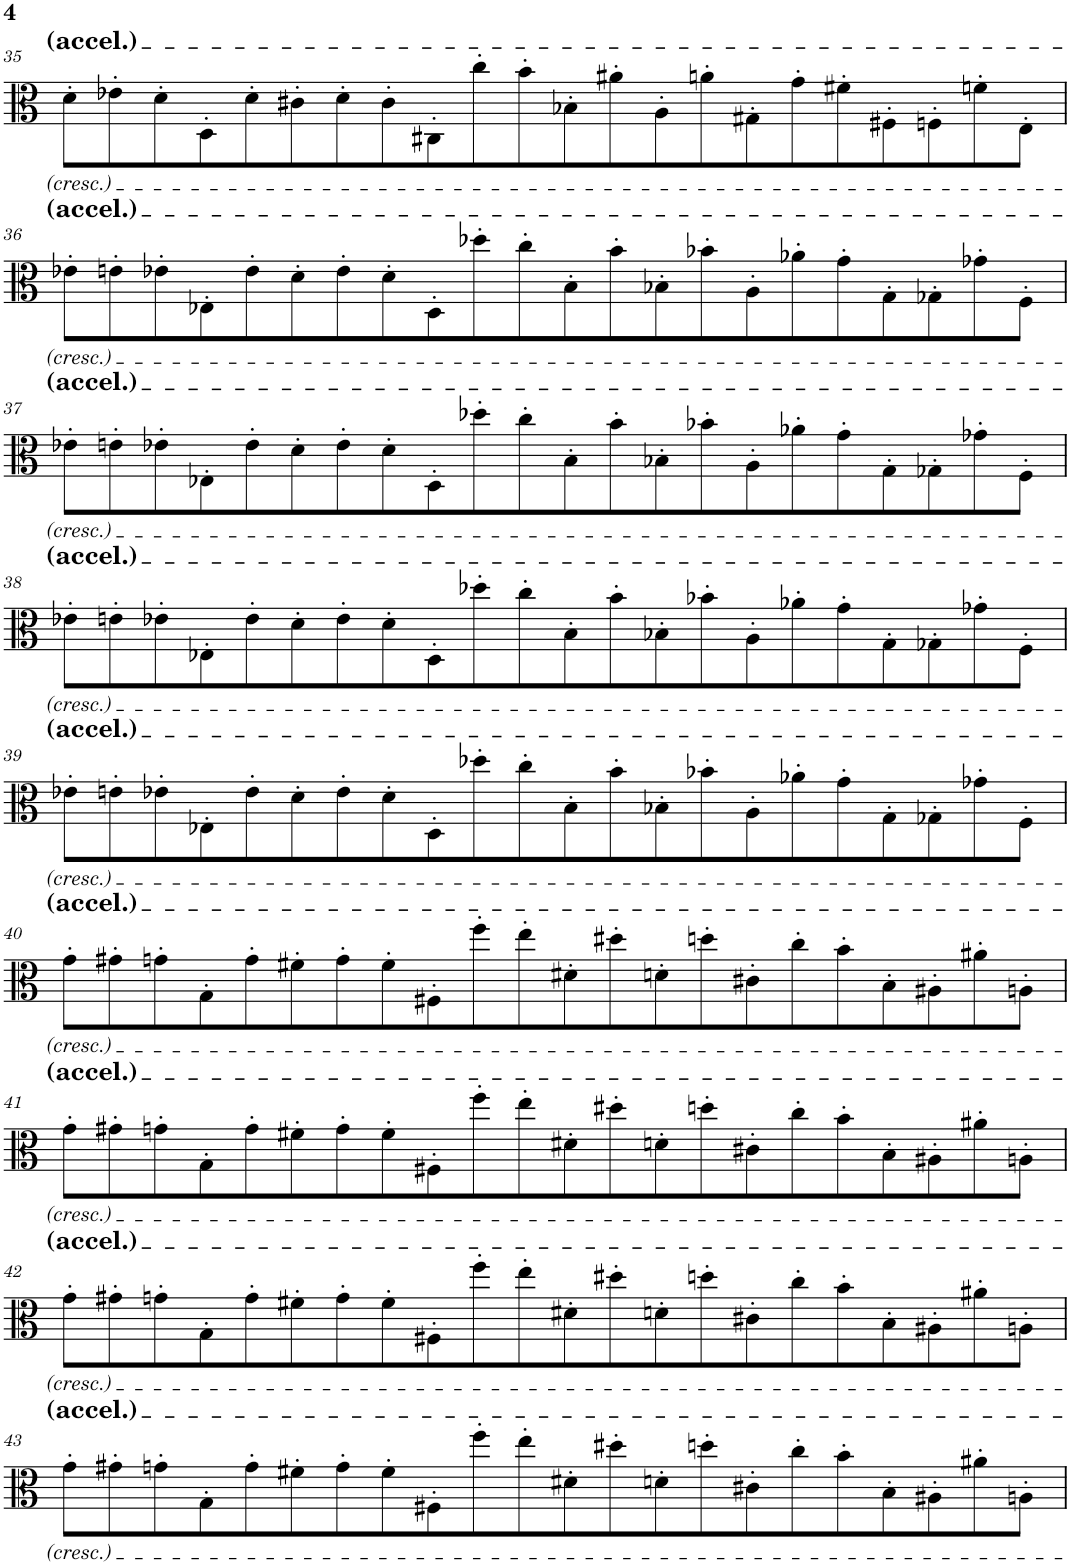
**kern
*part1
*staff1
*I"Viola
*I'Vla.
!!LO:PB:g=z
*clefC3
*k[]
*M11/4
=35
8d'\L
8e-X'\
8d'\
8D'\
8d'\
8c#X'\
8d'\
8c#'\
8C#X'\
8cc'\
8b'\
8B-X'\
8a#X'\
8A'\
8an'\
8G#X'\
8g'\
8f#X'\
8F#X'\
8Fn'\
8fn'\
8E'\J
!!LO:LB:g=z
=36
8e-X'\L
8en'\
8e-X'\
8E-X'\
8e-'\
8d'\
8e-'\
8d'\
8D'\
8dd-X'\
8cc'\
8B'\
8b'\
8B-X'\
8b-X'\
8A'\
8a-X'\
8g'\
8G'\
8G-X'\
8g-X'\
8F'\J
!!LO:LB:g=z
=37
8e-X'\L
8en'\
8e-X'\
8E-X'\
8e-'\
8d'\
8e-'\
8d'\
8D'\
8dd-X'\
8cc'\
8B'\
8b'\
8B-X'\
8b-X'\
8A'\
8a-X'\
8g'\
8G'\
8G-X'\
8g-X'\
8F'\J
!!LO:LB:g=z
=38
8e-X'\L
8en'\
8e-X'\
8E-X'\
8e-'\
8d'\
8e-'\
8d'\
8D'\
8dd-X'\
8cc'\
8B'\
8b'\
8B-X'\
8b-X'\
8A'\
8a-X'\
8g'\
8G'\
8G-X'\
8g-X'\
8F'\J
!!LO:LB:g=z
=39
8e-X'\L
8en'\
8e-X'\
8E-X'\
8e-'\
8d'\
8e-'\
8d'\
8D'\
8dd-X'\
8cc'\
8B'\
8b'\
8B-X'\
8b-X'\
8A'\
8a-X'\
8g'\
8G'\
8G-X'\
8g-X'\
8F'\J
!!LO:LB:g=z
=40
8g'\L
8g#X'\
8gn'\
8G'\
8g'\
8f#X'\
8g'\
8f#'\
8F#X'\
8ff'\
8ee'\
8d#X'\
8dd#X'\
8dn'\
8ddn'\
8c#X'\
8cc'\
8b'\
8B'\
8A#X'\
8a#X'\
8An'\J
!!LO:LB:g=z
=41
8g'\L
8g#X'\
8gn'\
8G'\
8g'\
8f#X'\
8g'\
8f#'\
8F#X'\
8ff'\
8ee'\
8d#X'\
8dd#X'\
8dn'\
8ddn'\
8c#X'\
8cc'\
8b'\
8B'\
8A#X'\
8a#X'\
8An'\J
!!LO:LB:g=z
=42
8g'\L
8g#X'\
8gn'\
8G'\
8g'\
8f#X'\
8g'\
8f#'\
8F#X'\
8ff'\
8ee'\
8d#X'\
8dd#X'\
8dn'\
8ddn'\
8c#X'\
8cc'\
8b'\
8B'\
8A#X'\
8a#X'\
8An'\J
!!LO:LB:g=z
=43
8g'\L
8g#X'\
8gn'\
8G'\
8g'\
8f#X'\
8g'\
8f#'\
8F#X'\
8ff'\
8ee'\
8d#X'\
8dd#X'\
8dn'\
8ddn'\
8c#X'\
8cc'\
8b'\
8B'\
8A#X'\
8a#X'\
8An'\J
=
*-
